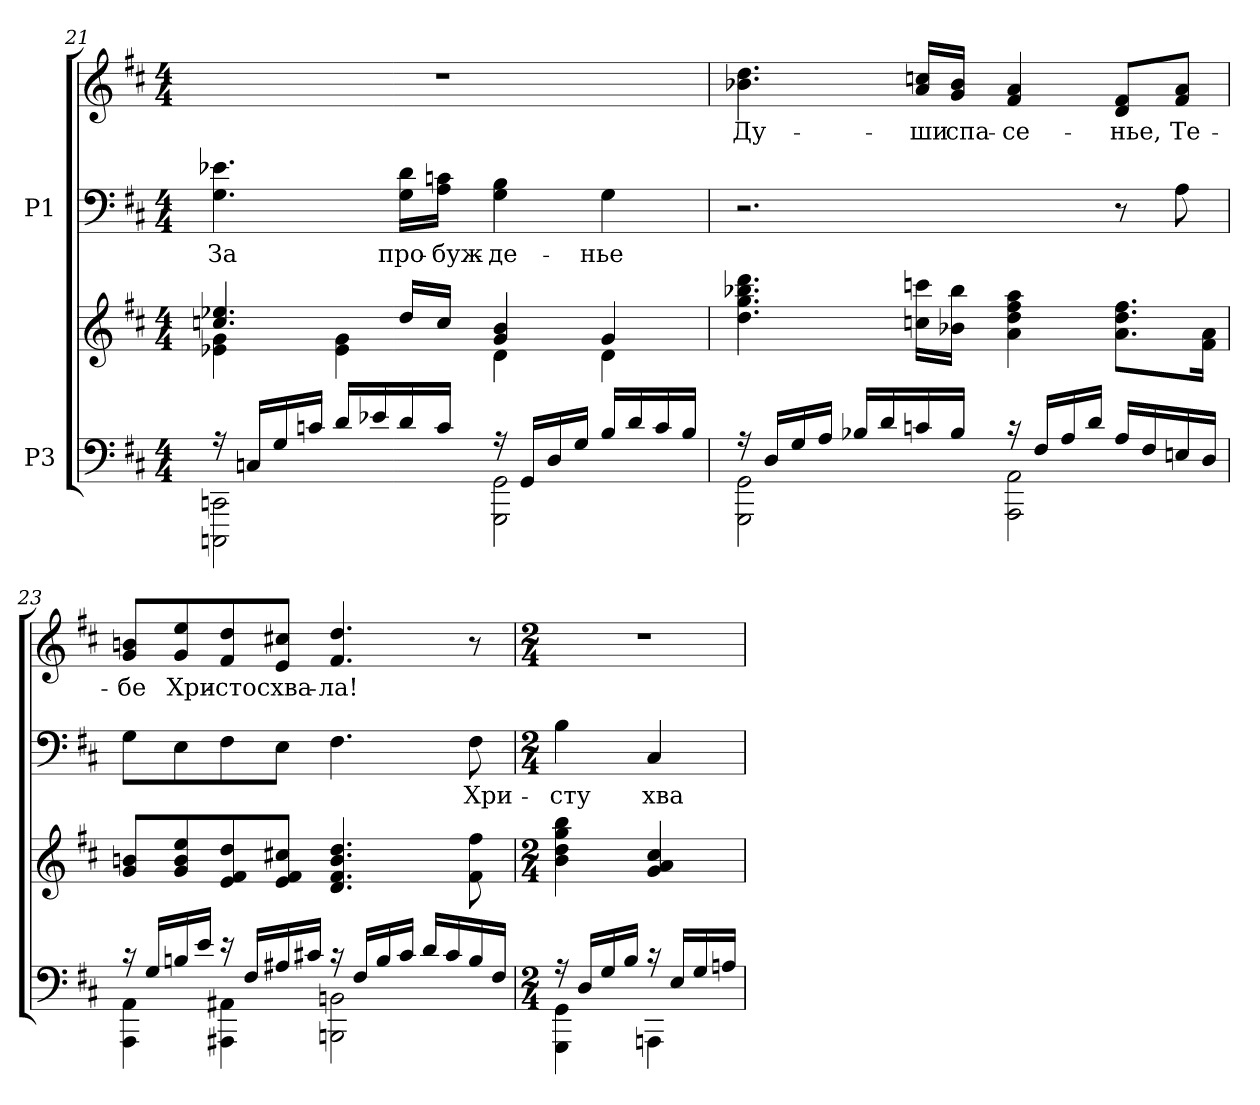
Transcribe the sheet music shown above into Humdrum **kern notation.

**kern	**kern	**kern	**text	**kern	**text
*part2	*part2	*part1	*part1	*part1	*part1
*staff4	*staff3	*staff2	*staff2	*staff1	*staff1
*I"P3	*	*I"P1	*	*	*
!!LO:LB:g=z
*clefF4	*clefG2	*clefF4	*	*clefG2	*
*k[f#c#]	*k[f#c#]	*k[f#c#]	*	*k[f#c#]	*
*D:	*D:	*D:	*	*D:	*
*M4/4	*M4/4	*M4/4	*	*M4/4	*
=21	=21	=21	=21	=21	=21
*^	*^	*	*	*	*
!	!	!	!	!	!LO:LY:a:color=#000000	!	!
16r	2CCCni\ 2CCni	4.ccni/ 4.ee-Xi	4e-Xi\ 4gi	4.Gi\ 4.e-Xi	За	1r	.
16Cni/LL	.	.	.	.	.	.	.
16Gi/	.	.	.	.	.	.	.
16cni/JJ	.	.	.	.	.	.	.
16di/LL	.	.	4e-i\ 4gi	.	.	.	.
16e-Xi/	.	.	.	.	.	.	.
!	!	!	!	!	!LO:LY:a:color=#000000	!	!
16di/	.	16ddi/LL	.	16Gi\ 16diLL	про-	.	.
!	!	!	!	!	!LO:LY:a:color=#000000	!	!
16ci/JJ	.	16cci/JJ	.	16Ai\ 16cniJJ	-буж-	.	.
!	!	!	!	!	!LO:LY:a:color=#000000	!	!
16r	2GGGi\ 2GGi	4gi/ 4bi	4di\	4Gi\ 4Bi	-де-	.	.
16GGi/LL	.	.	.	.	.	.	.
16Di/	.	.	.	.	.	.	.
16Gi/JJ	.	.	.	.	.	.	.
!	!	!	!	!	!LO:LY:a:color=#000000	!	!
16Bi/LL	.	4gi/	4di\	4Gi\	-нье	.	.
16di/	.	.	.	.	.	.	.
16ci/	.	.	.	.	.	.	.
16Bi/JJ	.	.	.	.	.	.	.
*	*	*v	*v	*	*	*	*
=22	=22	=22	=22	=22	=22	=22
!	!	!	!	!	!	!LO:LY:b:color=#000000
16r	2GGGi\ 2GGi	4.ddi\ 4.ggi 4.bb-Xi 4.dddi	2.r	.	4.b-Xi\ 4.ddi	Ду-
16Di/LL	.	.	.	.	.	.
16Gi/	.	.	.	.	.	.
16Ai/JJ	.	.	.	.	.	.
16B-Xi/LL	.	.	.	.	.	.
16di/	.	.	.	.	.	.
!	!	!	!	!	!	!LO:LY:b:color=#000000
16cni/	.	16ccni\ 16cccniLL	.	.	16ai/ 16ccniLL	-ши
!	!	!	!	!	!	!LO:LY:b:color=#000000
16B-i/JJ	.	16b-Xi\ 16bb-iJJ	.	.	16gi/ 16b-iJJ	спа-
!	!	!	!	!	!	!LO:LY:b:color=#000000
16r	2AAAi\ 2AAi	4ai\ 4ddi 4ff#i 4aai	.	.	4f#i/ 4ai	-се-
16F#i/LL	.	.	.	.	.	.
16Ai/	.	.	.	.	.	.
16di/JJ	.	.	.	.	.	.
!	!	!	!	!	!	!LO:LY:b:color=#000000
16Ai/LL	.	8.ai\ 8.ddi 8.ff#iL	8r	.	8di/ 8f#iL	-нье,
16F#i/	.	.	.	.	.	.
!	!	!	!	!	!	!LO:LY:b:color=#000000
16Eni/	.	.	8Ai\	.	8f#i/ 8aiJ	Те-
16Di/JJ	.	16f#i\ 16aiJk	.	.	.	.
!!LO:LB:g=z
=23	=23	=23	=23	=23	=23	=23
!	!	!	!	!	!	!LO:LY:b:color=#000000
16r	4AAAi\ 4AAi	8gi/ 8bniL	8Gi\L	.	8gi/ 8bniL	-бе
16Gi/LL	.	.	.	.	.	.
!	!	!	!	!	!	!LO:LY:b:color=#000000
16Bni/	.	8gi/ 8bi 8eei	8Ei\	.	8gi/ 8eei	Хри-
16ei/JJ	.	.	.	.	.	.
!	!	!	!	!	!	!LO:LY:b:color=#000000
16r	4AAA#Xi\ 4AA#Xi	8ei/ 8f#i 8ddi	8F#i\	.	8f#i/ 8ddi	-стос
16F#i/LL	.	.	.	.	.	.
!	!	!	!	!	!	!LO:LY:b:color=#000000
16A#Xi/	.	8ei/ 8f#i 8cc#XiJ	8Ei\J	.	8ei/ 8cc#XiJ	хва-
16c#Xi/JJ	.	.	.	.	.	.
!	!	!	!	!	!	!LO:LY:b:color=#000000
16r	2BBBni\ 2BBni	4.di/ 4.f#i 4.bi 4.ddi	4.F#i\	.	4.f#i/ 4.ddi	-ла!
16F#i/LL	.	.	.	.	.	.
16Bi/	.	.	.	.	.	.
16c#i/JJ	.	.	.	.	.	.
16di/LL	.	.	.	.	.	.
16c#i/	.	.	.	.	.	.
!	!	!	!	!LO:LY:a:color=#000000	!	!
16Bi/	.	8f#i\ 8ff#i	8F#i\	Хри-	8r	.
16F#i/JJ	.	.	.	.	.	.
=24	=24	=24	=24	=24	=24	=24
*M2/4	*	*M2/4	*M2/4	*	*M2/4	*
!	!	!	!	!LO:LY:a:color=#000000	!LO:N:vis=1	!
16r	4GGGi\ 4GGi	4bi\ 4ddi 4ggi 4bbi	4Bi\	-сту	2r	.
16Di/LL	.	.	.	.	.	.
16Gi/	.	.	.	.	.	.
16Bi/JJ	.	.	.	.	.	.
!	!	!	!	!LO:LY:a:color=#000000	!	!
16r	4AAAni\	4gi/ 4ai 4cc#i	4C#i/	хва-	.	.
16Ei/LL	.	.	.	.	.	.
16Gi/	.	.	.	.	.	.
16Ani/JJ	.	.	.	.	.	.
*v	*v	*	*	*	*	*
=	=	=	=	=	=
*-	*-	*-	*-	*-	*-
